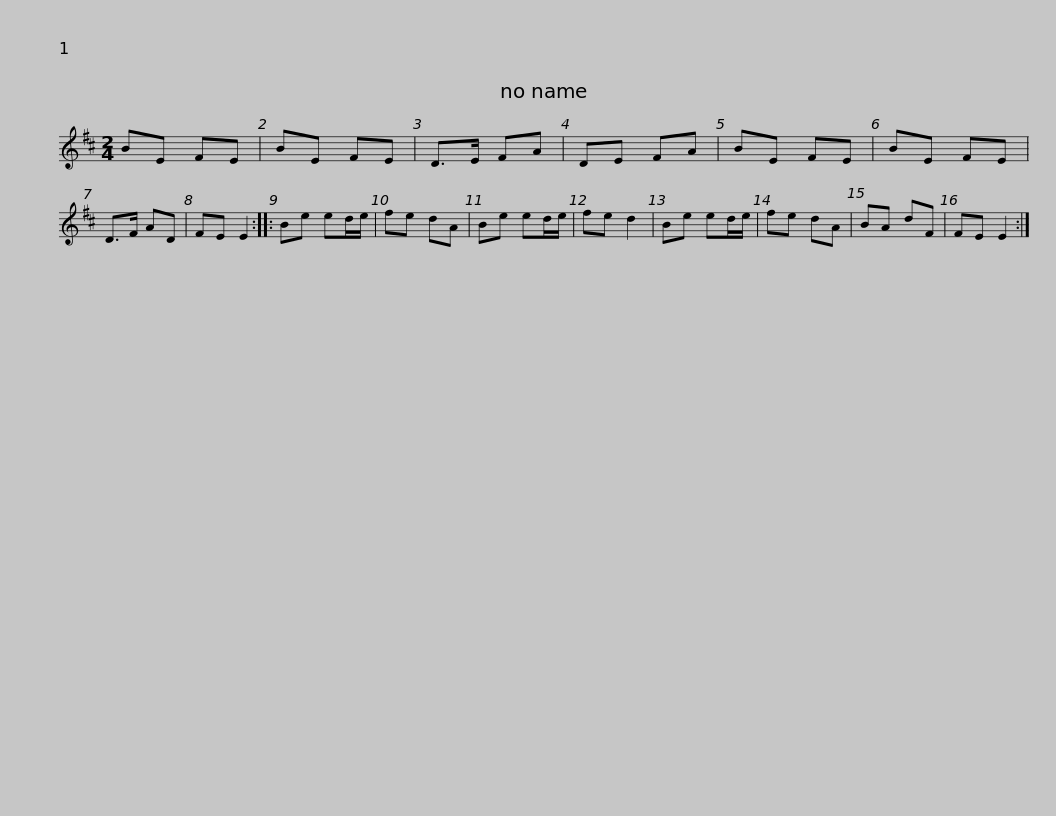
X:1
L:1/8
M:2/4
I:linebreak $
K:D
V:1 treble
V:1
 BE FE | BE FE | D>E FA | DE FA | BE FE | %5
 BE FE | D>F AD | FE E2 :: Be ed/e/ | fe dA |$ %10
 Be ed/e/ | fe d2 | Be ed/e/ | fe dA | BA dF | %15
 FE E2 :| %16
